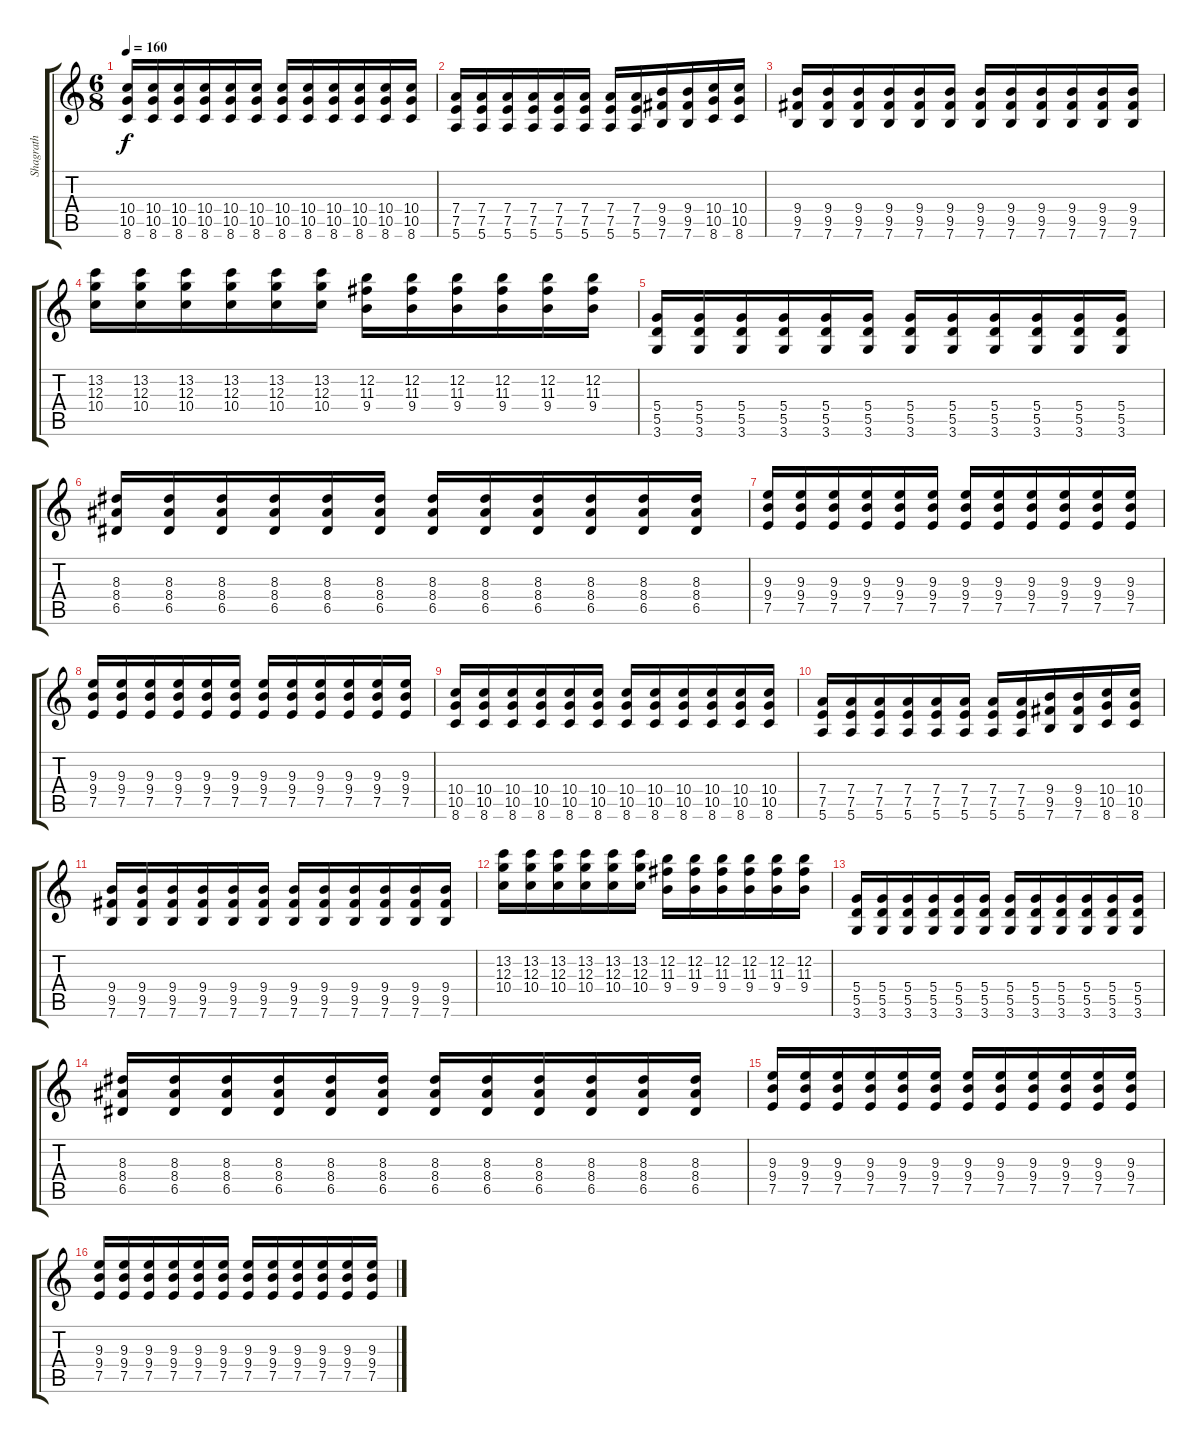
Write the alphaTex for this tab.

\track ("Shagrath" "Shagrath") {instrument distortionguitar}
\staff {score tabs}
\tuning (E4 B3 G3 D3 A2 E2) {hide}
\ts (6 8)
\tempo 160
\clef g2
\ks c
(10.4 10.5 8.6).16{dy f} (10.4 10.5 8.6).16 (10.4 10.5 8.6).16 (10.4 10.5 8.6).16 (10.4 10.5 8.6).16 (10.4 10.5 8.6).16 (10.4 10.5 8.6).16 (10.4 10.5 8.6).16 (10.4 10.5 8.6).16 (10.4 10.5 8.6).16 (10.4 10.5 8.6).16 (10.4 10.5 8.6).16 |
(7.4 7.5 5.6).16 (7.4 7.5 5.6).16 (7.4 7.5 5.6).16 (7.4 7.5 5.6).16 (7.4 7.5 5.6).16 (7.4 7.5 5.6).16 (7.4 7.5 5.6).16 (7.4 7.5 5.6).16 (9.4 9.5 7.6).16 (9.4 9.5 7.6).16 (10.4 10.5 8.6).16 (10.4 10.5 8.6).16 |
(9.4 9.5 7.6).16 (9.4 9.5 7.6).16 (9.4 9.5 7.6).16 (9.4 9.5 7.6).16 (9.4 9.5 7.6).16 (9.4 9.5 7.6).16 (9.4 9.5 7.6).16 (9.4 9.5 7.6).16 (9.4 9.5 7.6).16 (9.4 9.5 7.6).16 (9.4 9.5 7.6).16 (9.4 9.5 7.6).16 |
(13.2 12.3 10.4).16 (13.2 12.3 10.4).16 (13.2 12.3 10.4).16 (13.2 12.3 10.4).16 (13.2 12.3 10.4).16 (13.2 12.3 10.4).16 (12.2 11.3 9.4).16 (12.2 11.3 9.4).16 (12.2 11.3 9.4).16 (12.2 11.3 9.4).16 (12.2 11.3 9.4).16 (12.2 11.3 9.4).16 |
(5.4 5.5 3.6).16 (5.4 5.5 3.6).16 (5.4 5.5 3.6).16 (5.4 5.5 3.6).16 (5.4 5.5 3.6).16 (5.4 5.5 3.6).16 (5.4 5.5 3.6).16 (5.4 5.5 3.6).16 (5.4 5.5 3.6).16 (5.4 5.5 3.6).16 (5.4 5.5 3.6).16 (5.4 5.5 3.6).16 |
(8.3 8.4 6.5).16 (8.3 8.4 6.5).16 (8.3 8.4 6.5).16 (8.3 8.4 6.5).16 (8.3 8.4 6.5).16 (8.3 8.4 6.5).16 (8.3 8.4 6.5).16 (8.3 8.4 6.5).16 (8.3 8.4 6.5).16 (8.3 8.4 6.5).16 (8.3 8.4 6.5).16 (8.3 8.4 6.5).16 |
(9.3 9.4 7.5).16 (9.3 9.4 7.5).16 (9.3 9.4 7.5).16 (9.3 9.4 7.5).16 (9.3 9.4 7.5).16 (9.3 9.4 7.5).16 (9.3 9.4 7.5).16 (9.3 9.4 7.5).16 (9.3 9.4 7.5).16 (9.3 9.4 7.5).16 (9.3 9.4 7.5).16 (9.3 9.4 7.5).16 |
(9.3 9.4 7.5).16 (9.3 9.4 7.5).16 (9.3 9.4 7.5).16 (9.3 9.4 7.5).16 (9.3 9.4 7.5).16 (9.3 9.4 7.5).16 (9.3 9.4 7.5).16 (9.3 9.4 7.5).16 (9.3 9.4 7.5).16 (9.3 9.4 7.5).16 (9.3 9.4 7.5).16 (9.3 9.4 7.5).16 |
(10.4 10.5 8.6).16 (10.4 10.5 8.6).16 (10.4 10.5 8.6).16 (10.4 10.5 8.6).16 (10.4 10.5 8.6).16 (10.4 10.5 8.6).16 (10.4 10.5 8.6).16 (10.4 10.5 8.6).16 (10.4 10.5 8.6).16 (10.4 10.5 8.6).16 (10.4 10.5 8.6).16 (10.4 10.5 8.6).16 |
(7.4 7.5 5.6).16 (7.4 7.5 5.6).16 (7.4 7.5 5.6).16 (7.4 7.5 5.6).16 (7.4 7.5 5.6).16 (7.4 7.5 5.6).16 (7.4 7.5 5.6).16 (7.4 7.5 5.6).16 (9.4 9.5 7.6).16 (9.4 9.5 7.6).16 (10.4 10.5 8.6).16 (10.4 10.5 8.6).16 |
(9.4 9.5 7.6).16 (9.4 9.5 7.6).16 (9.4 9.5 7.6).16 (9.4 9.5 7.6).16 (9.4 9.5 7.6).16 (9.4 9.5 7.6).16 (9.4 9.5 7.6).16 (9.4 9.5 7.6).16 (9.4 9.5 7.6).16 (9.4 9.5 7.6).16 (9.4 9.5 7.6).16 (9.4 9.5 7.6).16 |
(13.2 12.3 10.4).16 (13.2 12.3 10.4).16 (13.2 12.3 10.4).16 (13.2 12.3 10.4).16 (13.2 12.3 10.4).16 (13.2 12.3 10.4).16 (12.2 11.3 9.4).16 (12.2 11.3 9.4).16 (12.2 11.3 9.4).16 (12.2 11.3 9.4).16 (12.2 11.3 9.4).16 (12.2 11.3 9.4).16 |
(5.4 5.5 3.6).16 (5.4 5.5 3.6).16 (5.4 5.5 3.6).16 (5.4 5.5 3.6).16 (5.4 5.5 3.6).16 (5.4 5.5 3.6).16 (5.4 5.5 3.6).16 (5.4 5.5 3.6).16 (5.4 5.5 3.6).16 (5.4 5.5 3.6).16 (5.4 5.5 3.6).16 (5.4 5.5 3.6).16 |
(8.3 8.4 6.5).16 (8.3 8.4 6.5).16 (8.3 8.4 6.5).16 (8.3 8.4 6.5).16 (8.3 8.4 6.5).16 (8.3 8.4 6.5).16 (8.3 8.4 6.5).16 (8.3 8.4 6.5).16 (8.3 8.4 6.5).16 (8.3 8.4 6.5).16 (8.3 8.4 6.5).16 (8.3 8.4 6.5).16 |
(9.3 9.4 7.5).16 (9.3 9.4 7.5).16 (9.3 9.4 7.5).16 (9.3 9.4 7.5).16 (9.3 9.4 7.5).16 (9.3 9.4 7.5).16 (9.3 9.4 7.5).16 (9.3 9.4 7.5).16 (9.3 9.4 7.5).16 (9.3 9.4 7.5).16 (9.3 9.4 7.5).16 (9.3 9.4 7.5).16 |
(9.3 9.4 7.5).16 (9.3 9.4 7.5).16 (9.3 9.4 7.5).16 (9.3 9.4 7.5).16 (9.3 9.4 7.5).16 (9.3 9.4 7.5).16 (9.3 9.4 7.5).16 (9.3 9.4 7.5).16 (9.3 9.4 7.5).16 (9.3 9.4 7.5).16 (9.3 9.4 7.5).16 (9.3 9.4 7.5).16
